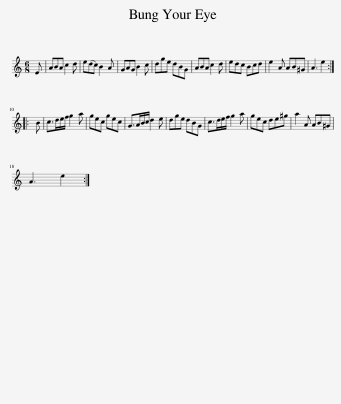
X:1
L:1/8
M:6/8
I:linebreak $
K:C
V:1 treble
V:1
 E | ABA c2 d | e(dc) B2 A | GAG B2 c | dge dBG | %5
 ABA c2 d | edc Bcd | e2 A AB^G | A3 e2 ::$ B | %10
 c>de/f/ g2 a | gec gec | G>AB/c/ d2 e | dge dBG | c>de/f/ g2 a | %15
 gec de^g | a2 A AB^G |$ A3 e2 :| %18
